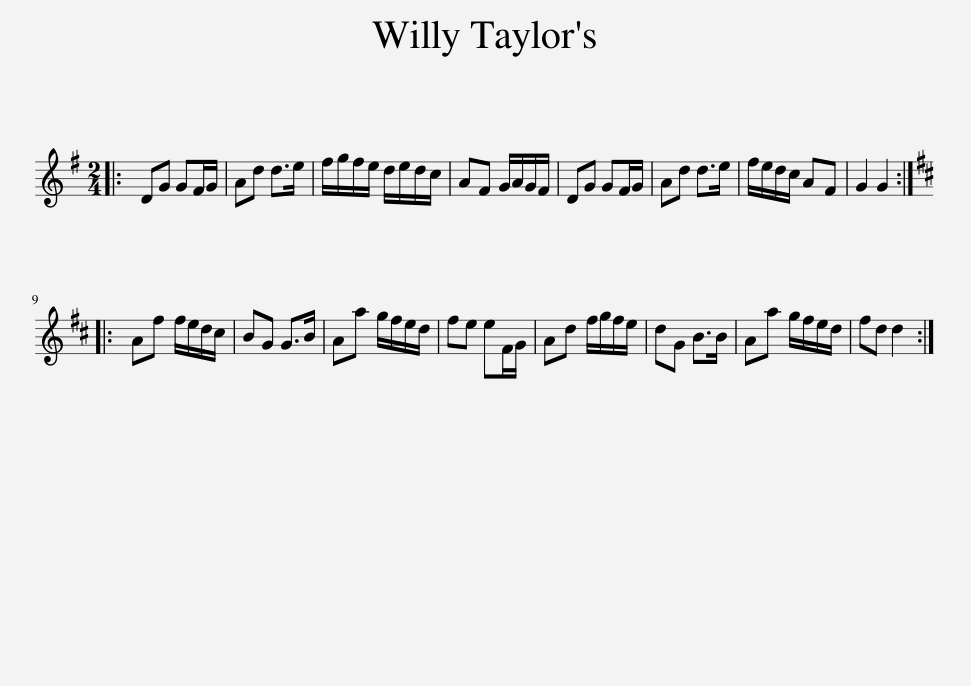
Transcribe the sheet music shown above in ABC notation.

X:1
L:1/8
M:2/4
I:linebreak $
K:G
V:1 treble
V:1
|: DG GF/G/ | Ad d>e | f/g/f/e/ d/e/d/c/ | AF G/A/G/F/ | DG GF/G/ | %5
 Ad d>e | f/e/d/c/ AF | G2 G2 ::$[K:D] Af f/e/d/c/ | BG G>B | %10
 Aa g/f/e/d/ | fe eF/G/ | Ad f/g/f/e/ | dG B>B | Aa g/f/e/d/ | %15
 fd d2 :| %16
